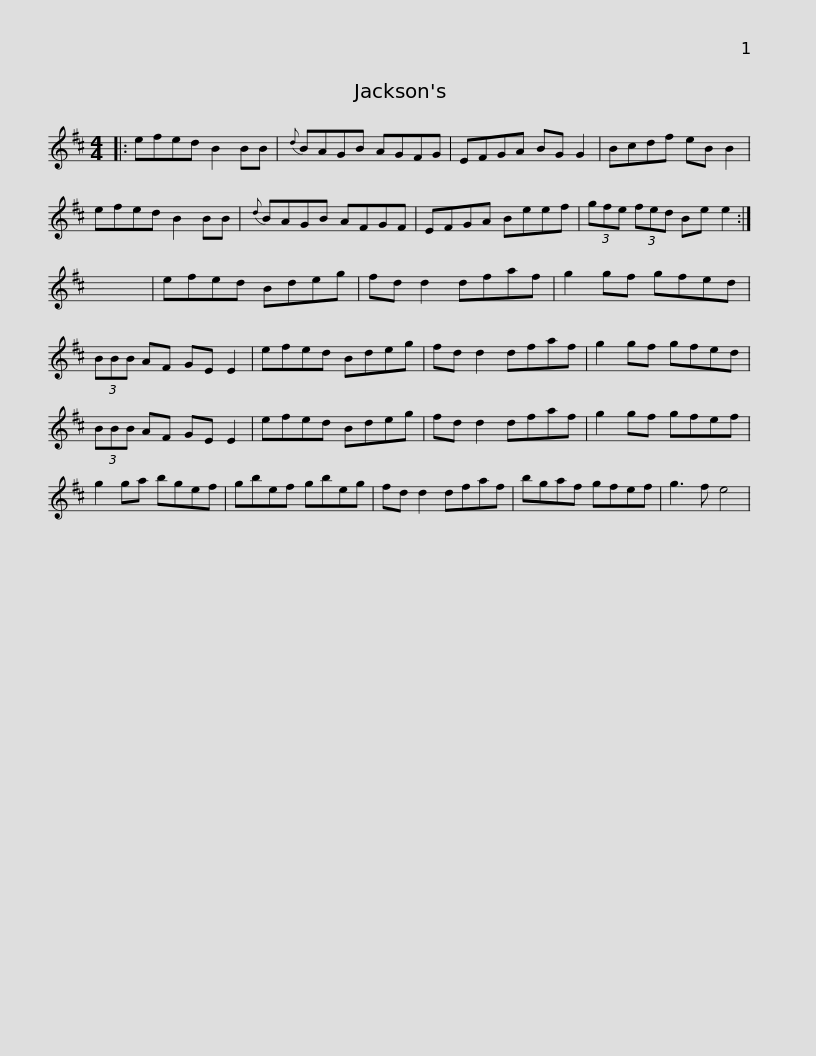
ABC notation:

X:1
L:1/8
M:4/4
I:linebreak $
K:D
V:1 treble
V:1
|: efed B2 BB |{d} BAGB AGFG | EFGA BG G2 | Bcdf eB B2 | efed B2 BB |$ %5
{d} BAGB AFGF | EFGA Beef | (3gfe (3fed Be e2 :| x8 | efed Bdeg | %10
 fd d2 dfaf |$ g2 gf gfed | (3BBB AF GE E2 | efed Bdeg | fd d2 dfaf | %15
 g2 gf gfed | (3BBB AF GE E2 |$ efed Bdeg | fd d2 dfaf | g2 gf gfef | %20
 g2 ga bgef | gbef gbeg | fd d2 dfaf |$ bgaf gfef | g3 f e4 | %25
